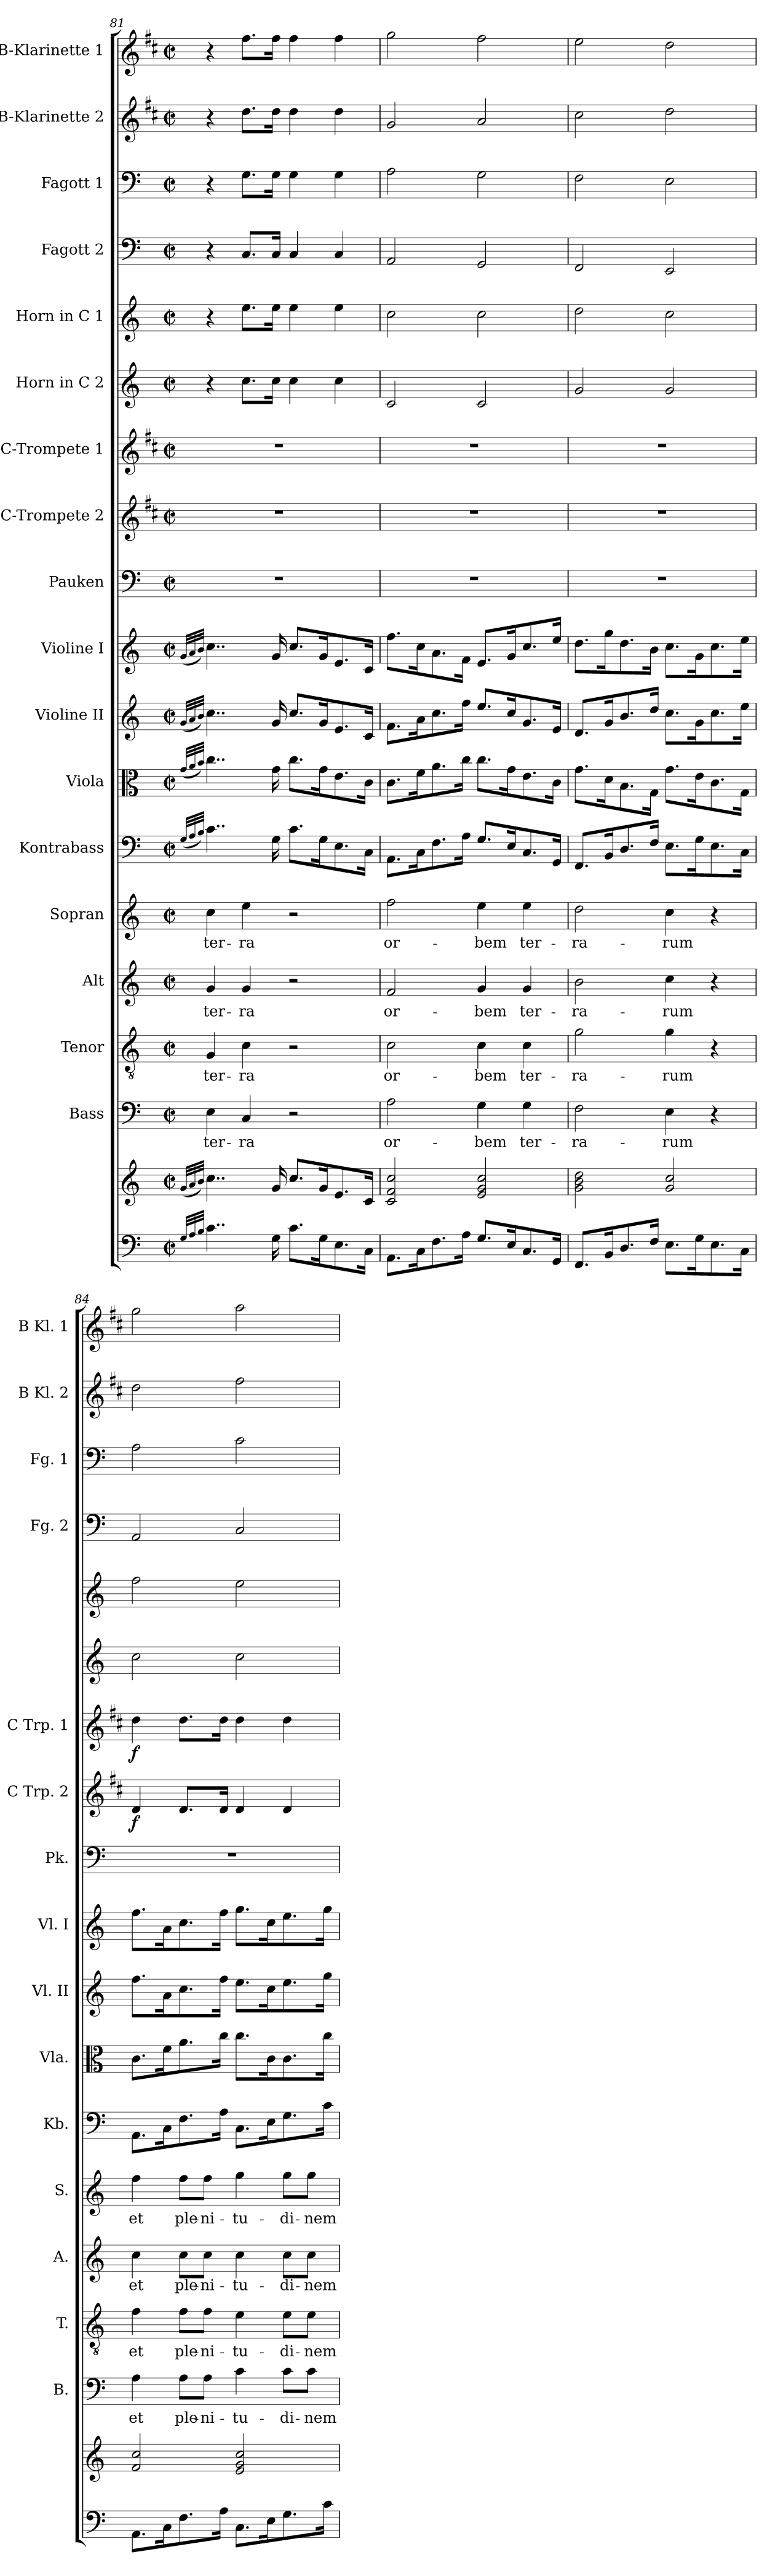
**kern	**kern	**kern	**text	**kern	**text	**kern	**text	**kern	**text	**kern	**kern	**kern	**kern	**kern	**kern	**dynam	**kern	**dynam	**kern	**kern	**kern	**kern	**kern	**kern
*part18	*part18	*part17	*part17	*part16	*part16	*part15	*part15	*part14	*part14	*part13	*part12	*part11	*part10	*part9	*part8	*part8	*part7	*part7	*part6	*part5	*part4	*part3	*part2	*part1
*staff19	*staff18	*staff17	*staff17	*staff16	*staff16	*staff15	*staff15	*staff14	*staff14	*staff13	*staff12	*staff11	*staff10	*staff9	*staff8	*staff8	*staff7	*staff7	*staff6	*staff5	*staff4	*staff3	*staff2	*staff1
*	*	*I"Bass	*	*I"Tenor	*	*I"Alt	*	*I"Sopran	*	*I"Kontrabass	*I"Viola	*I"Violine II	*I"Violine I	*I"Pauken	*I"C-Trompete 2	*	*I"C-Trompete 1	*	*I"Horn in C 2	*I"Horn in C 1	*I"Fagott 2	*I"Fagott 1	*I"B-Klarinette 2	*I"B-Klarinette 1
*	*	*I'B.	*	*I'T.	*	*I'A.	*	*I'S.	*	*I'Kb.	*I'Vla.	*I'Vl. II	*I'Vl. I	*I'Pk.	*I'C Trp. 2	*	*I'C Trp. 1	*	*	*	*I'Fg. 2	*I'Fg. 1	*I'B Kl. 2	*I'B Kl. 1
*clefF4	*clefG2	*clefF4	*	*clefGv2	*	*clefG2	*	*clefG2	*	*clefF4	*clefC3	*clefG2	*clefG2	*clefF4	*clefG2	*	*clefG2	*	*clefG2	*clefG2	*clefF4	*clefF4	*clefG2	*clefG2
*	*	*	*	*	*	*	*	*	*	*ITrd7c12	*	*	*	*	*ITrd1c2	*	*ITrd1c2	*	*ITrd7c12	*ITrd7c12	*	*	*ITrd1c2	*ITrd1c2
*k[]	*k[]	*k[]	*	*k[]	*	*k[]	*	*k[]	*	*k[]	*k[]	*k[]	*k[]	*k[]	*k[]	*	*k[]	*	*k[]	*k[]	*k[]	*k[]	*k[]	*k[]
*C:	*C:	*C:	*	*C:	*	*C:	*	*C:	*	*C:	*C:	*C:	*C:	*C:	*C:	*	*C:	*	*C:	*C:	*C:	*C:	*C:	*C:
*M2/2	*M2/2	*M2/2	*	*M2/2	*	*M2/2	*	*M2/2	*	*M2/2	*M2/2	*M2/2	*M2/2	*M2/2	*M2/2	*	*M2/2	*	*M2/2	*M2/2	*M2/2	*M2/2	*M2/2	*M2/2
*met(c|)	*met(c|)	*met(c|)	*	*met(c|)	*	*met(c|)	*	*met(c|)	*	*met(c|)	*met(c|)	*met(c|)	*met(c|)	*met(c|)	*met(c|)	*	*met(c|)	*	*met(c|)	*met(c|)	*met(c|)	*met(c|)	*met(c|)	*met(c|)
=81	=81	=81	=81	=81	=81	=81	=81	=81	=81	=81	=81	=81	=81	=81	=81	=81	=81	=81	=81	=81	=81	=81	=81	=81
32qG/LLL	(<32qg/LLL	.	.	.	.	.	.	.	.	(<32qGG/LLL	(<32qg/LLL	(<32qg/LLL	(<32qg/LLL	.	.	.	.	.	.	.	.	.	.	.
32qA/	32qa/	.	.	.	.	.	.	.	.	32qAA/	32qa/	32qa/	32qa/	.	.	.	.	.	.	.	.	.	.	.
32qB/JJJ	32qb/JJJ)	.	.	.	.	.	.	.	.	32qBB/JJJ)	32qb/JJJ)	32qb/JJJ)	32qb/JJJ)	.	.	.	.	.	.	.	.	.	.	.
!	!	!	!LO:LY:b	!	!LO:LY:b	!	!LO:LY:b	!	!LO:LY:b	!	!	!	!	!	!	!	!	!	!	!	!	!	!	!
4..c\	4..cc\	4E\	ter-	4G/	ter-	4g/	ter-	4cc\	ter-	4..C\	4..cc\	4..cc\	4..cc\	1r	1r	.	1r	.	4r	4r	4r	4r	4r	4r
!	!	!	!LO:LY:b	!	!LO:LY:b	!	!LO:LY:b	!	!LO:LY:b	!	!	!	!	!	!	!	!	!	!	!	!	!	!	!
.	.	4C/	-ra	4c\	-ra	4g/	-ra	4ee\	-ra	.	.	.	.	.	.	.	.	.	8.c\L	8.e\L	8.C/L	8.G\L	8.cc\L	8.ee\L
16G\	16g/	.	.	.	.	.	.	.	.	16GG\	16g\	16g/	16g/	.	.	.	.	.	16c\Jk	16e\Jk	16C/Jk	16G\Jk	16cc\Jk	16ee\Jk
8.c\L	8.cc/L	2r	.	2r	.	2r	.	2r	.	8.C\L	8.cc\L	8.cc/L	8.cc/L	.	.	.	.	.	4c\	4e\	4C/	4G\	4cc\	4ee\
16G\k	16g/k	.	.	.	.	.	.	.	.	16GG\k	16g\k	16g/k	16g/k	.	.	.	.	.	.	.	.	.	.	.
8.E\	8.e/	.	.	.	.	.	.	.	.	8.EE\	8.e\	8.e/	8.e/	.	.	.	.	.	4c\	4e\	4C/	4G\	4cc\	4ee\
16C\Jk	16c/Jk	.	.	.	.	.	.	.	.	16CC\Jk	16c\Jk	16c/Jk	16c/Jk	.	.	.	.	.	.	.	.	.	.	.
=82	=82	=82	=82	=82	=82	=82	=82	=82	=82	=82	=82	=82	=82	=82	=82	=82	=82	=82	=82	=82	=82	=82	=82	=82
!	!	!	!LO:LY:b	!	!LO:LY:b	!	!LO:LY:b	!	!LO:LY:b	!	!	!	!	!	!	!	!	!	!	!	!	!	!	!
8.AA\L	2c/ 2f/ 2cc/	2A\	or-	2c\	or-	2f/	or-	2ff\	or-	8.AAA\L	8.c\L	8.f\L	8.ff\L	1r	1r	.	1r	.	2C/	2c\	2AA/	2A\	2f/	2ff\
16C\k	.	.	.	.	.	.	.	.	.	16CC\k	16f\k	16a\k	16cc\k	.	.	.	.	.	.	.	.	.	.	.
8.F\	.	.	.	.	.	.	.	.	.	8.FF\	8.a\	8.cc\	8.a\	.	.	.	.	.	.	.	.	.	.	.
16A\Jk	.	.	.	.	.	.	.	.	.	16AA\Jk	16cc\Jk	16ff\Jk	16f\Jk	.	.	.	.	.	.	.	.	.	.	.
!	!	!	!LO:LY:b	!	!LO:LY:b	!	!LO:LY:b	!	!LO:LY:b	!	!	!	!	!	!	!	!	!	!	!	!	!	!	!
8.G/L	2e/ 2g/ 2cc/	4G\	-bem	4c\	-bem	4g/	-bem	4ee\	-bem	8.GG/L	8.cc\L	8.ee/L	8.e/L	.	.	.	.	.	2C/	2c\	2GG/	2G\	2g/	2ee\
16E/k	.	.	.	.	.	.	.	.	.	16EE/k	16g\k	16cc/k	16g/k	.	.	.	.	.	.	.	.	.	.	.
!	!	!	!LO:LY:b	!	!LO:LY:b	!	!LO:LY:b	!	!LO:LY:b	!	!	!	!	!	!	!	!	!	!	!	!	!	!	!
8.C/	.	4G\	ter-	4c\	ter-	4g/	ter-	4ee\	ter-	8.CC/	8.e\	8.g/	8.cc/	.	.	.	.	.	.	.	.	.	.	.
16GG/Jk	.	.	.	.	.	.	.	.	.	16GGG/Jk	16c\Jk	16e/Jk	16ee/Jk	.	.	.	.	.	.	.	.	.	.	.
=83	=83	=83	=83	=83	=83	=83	=83	=83	=83	=83	=83	=83	=83	=83	=83	=83	=83	=83	=83	=83	=83	=83	=83	=83
!	!	!	!LO:LY:b	!	!LO:LY:b	!	!LO:LY:b	!	!LO:LY:b	!	!	!	!	!	!	!	!	!	!	!	!	!	!	!
8.FF/L	2g\ 2b\ 2dd\	2F\	-ra-	2g\	-ra-	2b\	-ra-	2dd\	-ra-	8.FFF/L	8.g\L	8.d/L	8.dd\L	1r	1r	.	1r	.	2G/	2d\	2FF/	2F\	2b\	2dd\
16BB/k	.	.	.	.	.	.	.	.	.	16BBB/k	16d\k	16g/k	16gg\k	.	.	.	.	.	.	.	.	.	.	.
8.D/	.	.	.	.	.	.	.	.	.	8.DD/	8.B\	8.b/	8.dd\	.	.	.	.	.	.	.	.	.	.	.
16F/Jk	.	.	.	.	.	.	.	.	.	16FF/Jk	16G\Jk	16dd/Jk	16b\Jk	.	.	.	.	.	.	.	.	.	.	.
!	!	!	!LO:LY:b	!	!LO:LY:b	!	!LO:LY:b	!	!LO:LY:b	!	!	!	!	!	!	!	!	!	!	!	!	!	!	!
8.E\L	2g/ 2cc/	4E\	-rum	4g\	-rum	4cc\	-rum	4cc\	-rum	8.EE\L	8.g\L	8.cc\L	8.cc\L	.	.	.	.	.	2G/	2c\	2EE/	2E\	2cc\	2cc\
16G\k	.	.	.	.	.	.	.	.	.	16GG\k	16e\k	16g\k	16g\k	.	.	.	.	.	.	.	.	.	.	.
8.E\	.	4r	.	4r	.	4r	.	4r	.	8.EE\	8.c\	8.cc\	8.cc\	.	.	.	.	.	.	.	.	.	.	.
16C\Jk	.	.	.	.	.	.	.	.	.	16CC\Jk	16G\Jk	16ee\Jk	16ee\Jk	.	.	.	.	.	.	.	.	.	.	.
=84	=84	=84	=84	=84	=84	=84	=84	=84	=84	=84	=84	=84	=84	=84	=84	=84	=84	=84	=84	=84	=84	=84	=84	=84
!	!	!	!LO:LY:b	!	!LO:LY:b	!	!LO:LY:b	!	!LO:LY:b	!	!	!	!	!	!	!LO:DY:b	!	!LO:DY:b	!	!	!	!	!	!
8.AA\L	2f/ 2cc/	4A\	et	4f\	et	4cc\	et	4ff\	et	8.AAA\L	8.c\L	8.ff\L	8.ff\L	1r	4c/	f	4cc\	f	2c\	2f\	2AA/	2A\	2cc\	2ff\
16C\k	.	.	.	.	.	.	.	.	.	16CC\k	16f\k	16a\k	16a\k	.	.	.	.	.	.	.	.	.	.	.
!	!	!	!LO:LY:b	!	!LO:LY:b	!	!LO:LY:b	!	!LO:LY:b	!	!	!	!	!	!	!	!	!	!	!	!	!	!	!
8.F\	.	8A\L	ple-	8f\L	ple-	8cc\L	ple-	8ff\L	ple-	8.FF\	8.a\	8.cc\	8.cc\	.	8.c/L	.	8.cc\L	.	.	.	.	.	.	.
!	!	!	!LO:LY:b	!	!LO:LY:b	!	!LO:LY:b	!	!LO:LY:b	!	!	!	!	!	!	!	!	!	!	!	!	!	!	!
.	.	8A\J	-ni-	8f\J	-ni-	8cc\J	-ni-	8ff\J	-ni-	.	.	.	.	.	.	.	.	.	.	.	.	.	.	.
16A\Jk	.	.	.	.	.	.	.	.	.	16AA\Jk	16cc\Jk	16ff\Jk	16ff\Jk	.	16c/Jk	.	16cc\Jk	.	.	.	.	.	.	.
!	!	!	!LO:LY:b	!	!LO:LY:b	!	!LO:LY:b	!	!LO:LY:b	!	!	!	!	!	!	!	!	!	!	!	!	!	!	!
8.C\L	2e/ 2g/ 2cc/	4c\	-tu-	4e\	-tu-	4cc\	-tu-	4gg\	-tu-	8.CC\L	8.cc\L	8.ee\L	8.gg\L	.	4c/	.	4cc\	.	2c\	2e\	2C/	2c\	2ee\	2gg\
16E\k	.	.	.	.	.	.	.	.	.	16EE\k	16c\k	16cc\k	16cc\k	.	.	.	.	.	.	.	.	.	.	.
!	!	!	!LO:LY:b	!	!LO:LY:b	!	!LO:LY:b	!	!LO:LY:b	!	!	!	!	!	!	!	!	!	!	!	!	!	!	!
8.G\	.	8c\L	-di-	8e\L	-di-	8cc\L	-di-	8gg\L	-di-	8.GG\	8.c\	8.ee\	8.ee\	.	4c/	.	4cc\	.	.	.	.	.	.	.
!	!	!	!LO:LY:b	!	!LO:LY:b	!	!LO:LY:b	!	!LO:LY:b	!	!	!	!	!	!	!	!	!	!	!	!	!	!	!
.	.	8c\J	-nem	8e\J	-nem	8cc\J	-nem	8gg\J	-nem	.	.	.	.	.	.	.	.	.	.	.	.	.	.	.
16c\Jk	.	.	.	.	.	.	.	.	.	16C\Jk	16cc\Jk	16gg\Jk	16gg\Jk	.	.	.	.	.	.	.	.	.	.	.
=	=	=	=	=	=	=	=	=	=	=	=	=	=	=	=	=	=	=	=	=	=	=	=	=
*-	*-	*-	*-	*-	*-	*-	*-	*-	*-	*-	*-	*-	*-	*-	*-	*-	*-	*-	*-	*-	*-	*-	*-	*-
